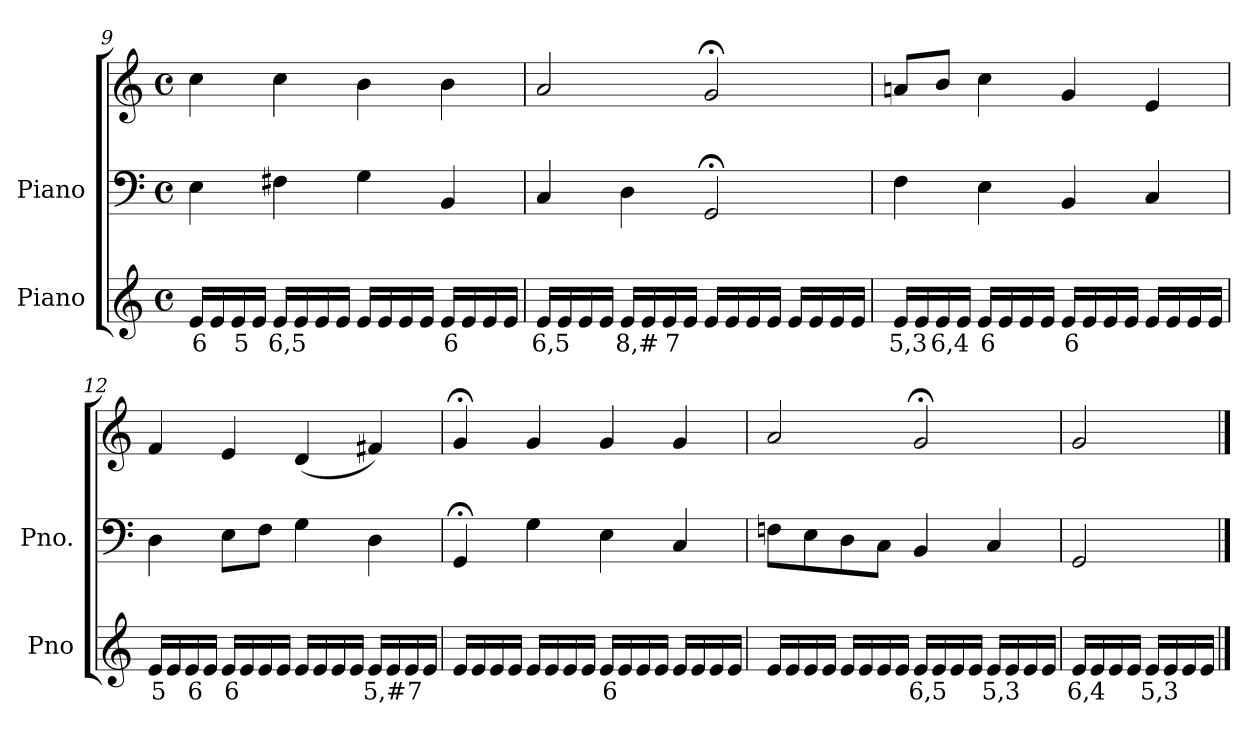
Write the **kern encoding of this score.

**kern	**text	**kern	**kern
*part2	*part2	*part1	*part1
*staff3	*staff3	*staff2	*staff1
*I"Piano	*	*I"Piano	*
*I'Pno	*	*I'Pno.	*
*clefG2	*	*clefF4	*clefG2
*k[]	*	*k[]	*k[]
*M4/4	*	*M4/4	*M4/4
*met(c)	*	*met(c)	*met(c)
=9	=9	=9	=9
!	!LO:LY:b	!	!
16e/LL	6	4E\	4cc\
16e/	.	.	.
!	!LO:LY:b	!	!
16e/	5	.	.
16e/JJ	.	.	.
!	!LO:LY:b	!	!
16e/LL	6,5	4F#X\	4cc\
16e/	.	.	.
16e/	.	.	.
16e/JJ	.	.	.
16e/LL	.	4G\	4b\
16e/	.	.	.
16e/	.	.	.
16e/JJ	.	.	.
!	!LO:LY:b	!	!
16e/LL	6	4BB/	4b\
16e/	.	.	.
16e/	.	.	.
16e/JJ	.	.	.
=10	=10	=10	=10
!	!LO:LY:b	!	!
16e/LL	6,5	4C/	2a/
16e/	.	.	.
16e/	.	.	.
16e/JJ	.	.	.
!	!LO:LY:b	!	!
16e/LL	8,#	4D\	.
16e/	.	.	.
!	!LO:LY:b	!	!
16e/	7	.	.
16e/JJ	.	.	.
16e/LL	.	2GG;</	2g;</
16e/	.	.	.
16e/	.	.	.
16e/JJ	.	.	.
16e/LL	.	.	.
16e/	.	.	.
16e/	.	.	.
16e/JJ	.	.	.
=11	=11	=11	=11
!	!LO:LY:b	!	!
16e/LL	5,3	4F\	8an/L
16e/	.	.	.
!	!LO:LY:b	!	!
16e/	6,4	.	8b/J
16e/JJ	.	.	.
!	!LO:LY:b	!	!
16e/LL	6	4E\	4cc\
16e/	.	.	.
16e/	.	.	.
16e/JJ	.	.	.
!	!LO:LY:b	!	!
16e/LL	6	4BB/	4g/
16e/	.	.	.
16e/	.	.	.
16e/JJ	.	.	.
16e/LL	.	4C/	4e/
16e/	.	.	.
16e/	.	.	.
16e/JJ	.	.	.
=12	=12	=12	=12
!	!LO:LY:b	!	!
16e/LL	5	4D\	4f/
16e/	.	.	.
!	!LO:LY:b	!	!
16e/	6	.	.
16e/JJ	.	.	.
!	!LO:LY:b	!	!
16e/LL	6	8E\L	4e/
16e/	.	.	.
16e/	.	8F\J	.
16e/JJ	.	.	.
16e/LL	.	4G\	(<4d/
16e/	.	.	.
16e/	.	.	.
16e/JJ	.	.	.
!	!LO:LY:b	!	!
16e/LL	5,#	4D\	4f#X/)
16e/	.	.	.
!	!LO:LY:b	!	!
16e/	7	.	.
16e/JJ	.	.	.
=13	=13	=13	=13
16e/LL	.	4GG;</	4g;</
16e/	.	.	.
16e/	.	.	.
16e/JJ	.	.	.
16e/LL	.	4G\	4g/
16e/	.	.	.
16e/	.	.	.
16e/JJ	.	.	.
!	!LO:LY:b	!	!
16e/LL	6	4E\	4g/
16e/	.	.	.
16e/	.	.	.
16e/JJ	.	.	.
16e/LL	.	4C/	4g/
16e/	.	.	.
16e/	.	.	.
16e/JJ	.	.	.
=14	=14	=14	=14
16e/LL	.	8Fn\L	2a/
16e/	.	.	.
16e/	.	8E\	.
16e/JJ	.	.	.
16e/LL	.	8D\	.
16e/	.	.	.
16e/	.	8C\J	.
16e/JJ	.	.	.
!	!LO:LY:b	!	!
16e/LL	6,5	4BB/	2g;</
16e/	.	.	.
16e/	.	.	.
16e/JJ	.	.	.
!	!LO:LY:b	!	!
16e/LL	5,3	4C/	.
16e/	.	.	.
16e/	.	.	.
16e/JJ	.	.	.
=15	=15	=15	=15
!	!LO:LY:b	!	!
16e/LL	6,4	2GG/	2g/
16e/	.	.	.
16e/	.	.	.
16e/JJ	.	.	.
!	!LO:LY:b	!	!
16e/LL	5,3	.	.
16e/	.	.	.
16e/	.	.	.
16e/JJ	.	.	.
==	==	==	==
*-	*-	*-	*-
